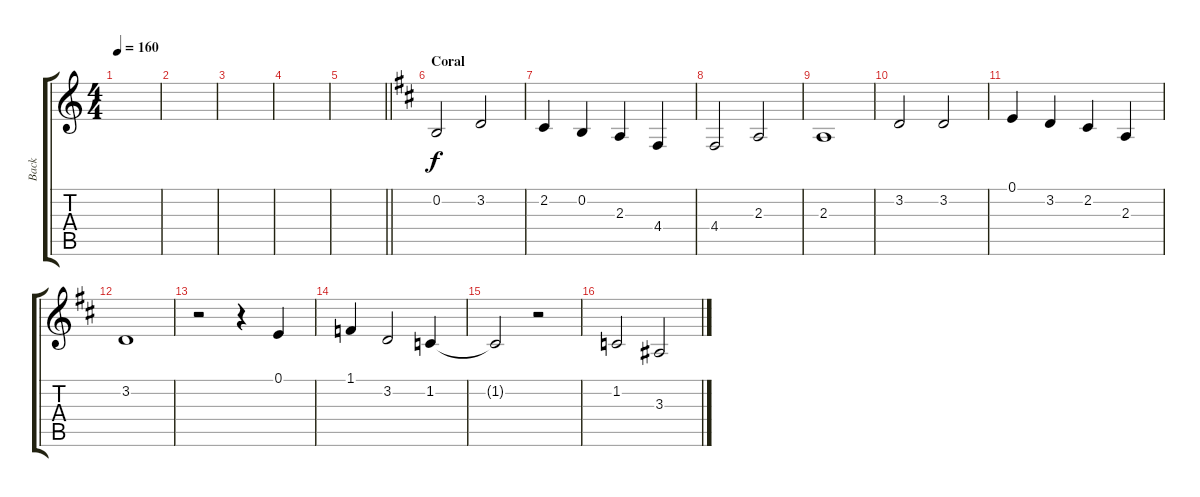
\track ("Back" "Back") {instrument synthvoice}
\staff {score tabs}
\tuning (E4 B3 G3 D3 A2 E2) {hide}
\ts (4 4)
\tempo 160
\clef g2
\ks c
|
|
|
|
\barLineRight lightlight
|
\section ("" "Coral")
\ks d
0.2.2 3.2.2 |
2.2.4 0.2.4 2.3.4 4.4.4 |
4.4.2 2.3.2 |
2.3.1 |
3.2.2 3.2.2 |
0.1.4 3.2.4 2.2.4 2.3.4 |
3.2.1 |
r.2 r.4 0.1.4 |
1.1.4 3.2.2 1.2.4 |
1.2{t}.2 r.2 |
1.2.2 3.3.2
